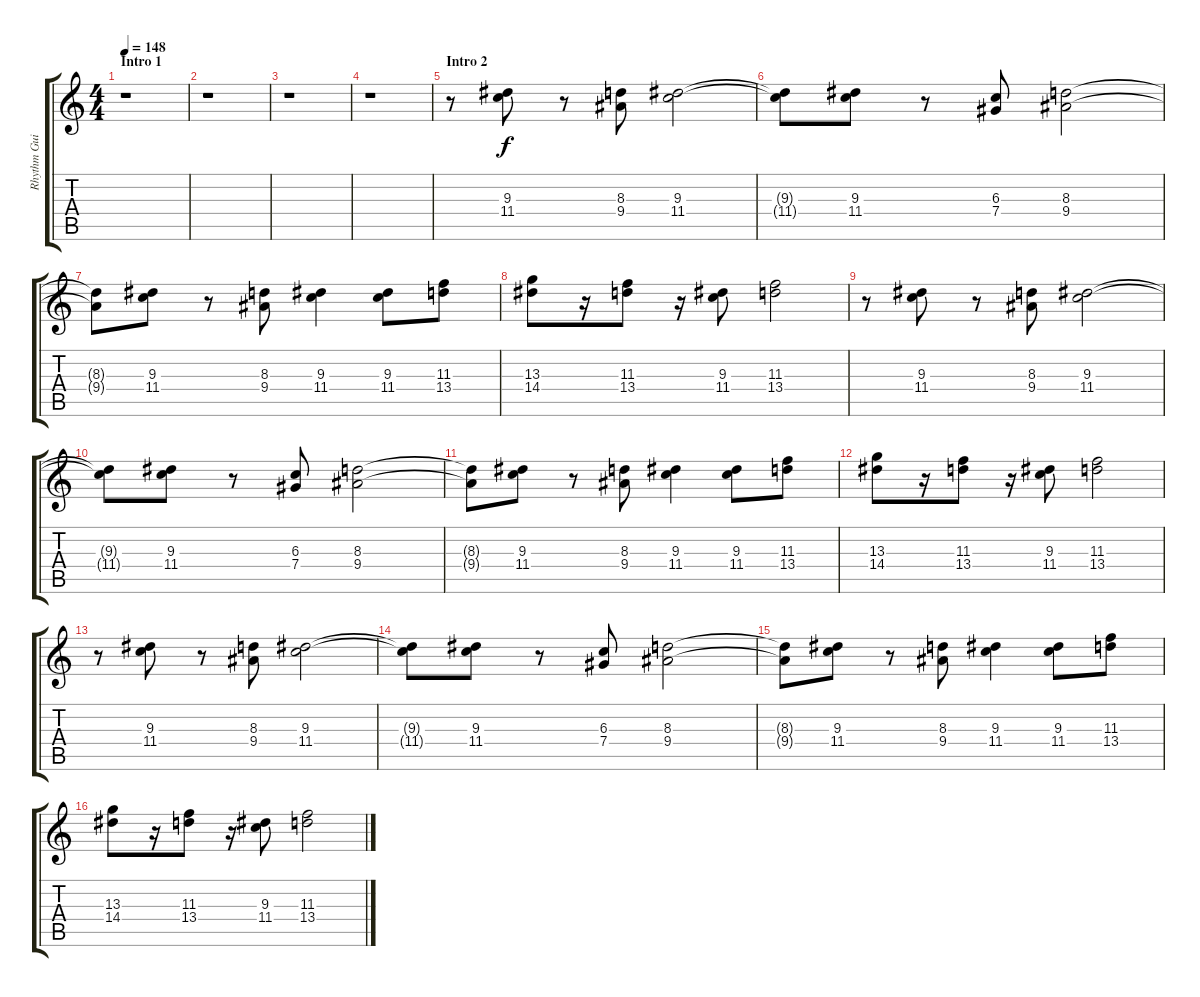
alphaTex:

\track ("Rhythm Guitar" "Rhythm Gui") {instrument distortionguitar}
\staff {score tabs}
\tuning (Eb4 Bb3 Gb3 Db3 Ab2 Eb2) {hide}
\ts (4 4)
\section ("" "Intro 1")
\tempo 148
\clef g2
\ks c
r.1{dy f instrument distortionguitar} |
r.1 |
r.1 |
r.1 |
\section ("" "Intro 2")
r.8 (9.3 11.4).8 r.8 (8.3 9.4).8 (9.3 11.4).2 |
(9.3{t} 11.4{t}).8 (9.3 11.4).8 r.8 (6.3 7.4).8 (8.3 9.4).2 |
(8.3{t} 9.4{t}).8 (9.3 11.4).8 r.8 (8.3 9.4).8 (9.3 11.4).4 (9.3 11.4).8 (11.3 13.4).8 |
(13.3 14.4).8 r.16 (11.3 13.4).8 r.16 (9.3 11.4).8 (11.3 13.4).2 |
r.8 (9.3 11.4).8 r.8 (8.3 9.4).8 (9.3 11.4).2 |
(9.3{t} 11.4{t}).8 (9.3 11.4).8 r.8 (6.3 7.4).8 (8.3 9.4).2 |
(8.3{t} 9.4{t}).8 (9.3 11.4).8 r.8 (8.3 9.4).8 (9.3 11.4).4 (9.3 11.4).8 (11.3 13.4).8 |
(13.3 14.4).8 r.16 (11.3 13.4).8 r.16 (9.3 11.4).8 (11.3 13.4).2 |
r.8 (9.3 11.4).8 r.8 (8.3 9.4).8 (9.3 11.4).2 |
(9.3{t} 11.4{t}).8 (9.3 11.4).8 r.8 (6.3 7.4).8 (8.3 9.4).2 |
(8.3{t} 9.4{t}).8 (9.3 11.4).8 r.8 (8.3 9.4).8 (9.3 11.4).4 (9.3 11.4).8 (11.3 13.4).8 |
(13.3 14.4).8 r.16 (11.3 13.4).8 r.16 (9.3 11.4).8 (11.3 13.4).2
